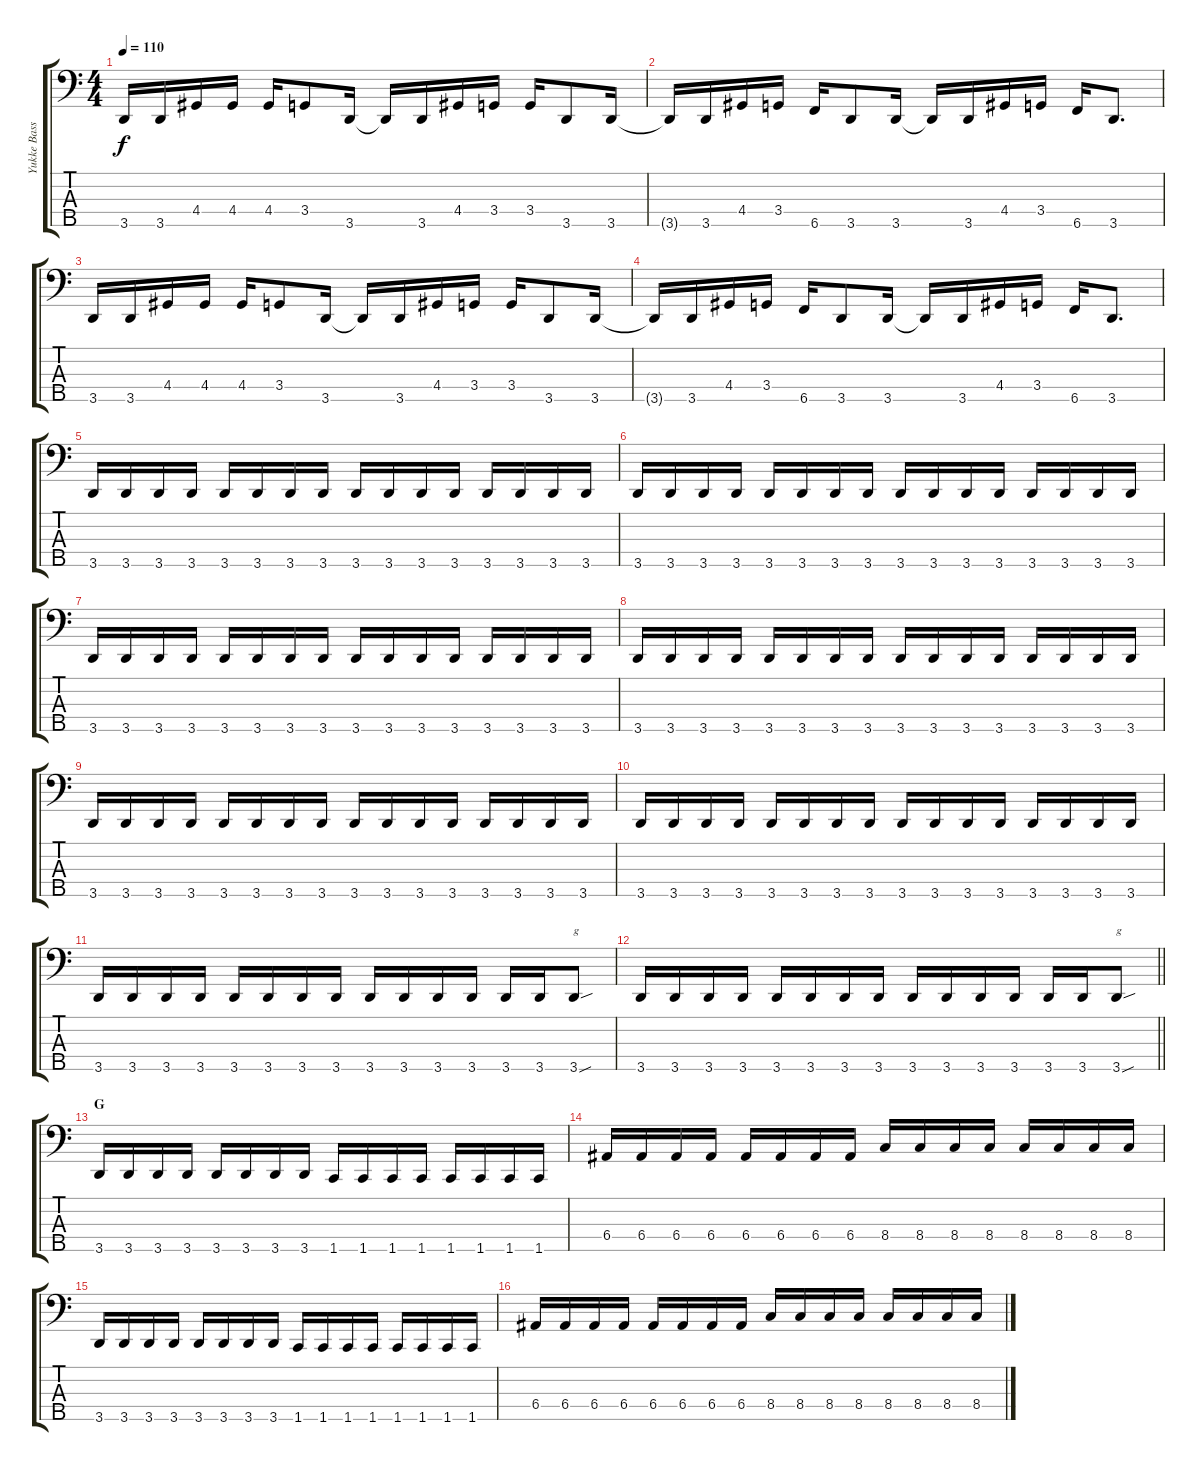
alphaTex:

\track ("Yukke Bass" "Yukke Bass") {instrument electricbassfinger}
\staff {score tabs}
\tuning (G2 D2 A1 E1 B0) {hide}
\ts (4 4)
\tempo 110
\clef f4
\ks c
3.5.16{dy f} 3.5.16 4.4.16 4.4.16 4.4.16 3.4.8 3.5.16 3.5{t}.16 3.5.16 4.4.16 3.4.16 3.4.16 3.5.8 3.5.16 |
3.5{t}.16 3.5.16 4.4.16 3.4.16 6.5.16 3.5.8 3.5.16 3.5{t}.16 3.5.16 4.4.16 3.4.16 6.5.16 3.5.8{d} |
3.5.16 3.5.16 4.4.16 4.4.16 4.4.16 3.4.8 3.5.16 3.5{t}.16 3.5.16 4.4.16 3.4.16 3.4.16 3.5.8 3.5.16 |
3.5{t}.16 3.5.16 4.4.16 3.4.16 6.5.16 3.5.8 3.5.16 3.5{t}.16 3.5.16 4.4.16 3.4.16 6.5.16 3.5.8{d} |
3.5.16 3.5.16 3.5.16 3.5.16 3.5.16 3.5.16 3.5.16 3.5.16 3.5.16 3.5.16 3.5.16 3.5.16 3.5.16 3.5.16 3.5.16 3.5.16 |
3.5.16 3.5.16 3.5.16 3.5.16 3.5.16 3.5.16 3.5.16 3.5.16 3.5.16 3.5.16 3.5.16 3.5.16 3.5.16 3.5.16 3.5.16 3.5.16 |
3.5.16 3.5.16 3.5.16 3.5.16 3.5.16 3.5.16 3.5.16 3.5.16 3.5.16 3.5.16 3.5.16 3.5.16 3.5.16 3.5.16 3.5.16 3.5.16 |
3.5.16 3.5.16 3.5.16 3.5.16 3.5.16 3.5.16 3.5.16 3.5.16 3.5.16 3.5.16 3.5.16 3.5.16 3.5.16 3.5.16 3.5.16 3.5.16 |
3.5.16 3.5.16 3.5.16 3.5.16 3.5.16 3.5.16 3.5.16 3.5.16 3.5.16 3.5.16 3.5.16 3.5.16 3.5.16 3.5.16 3.5.16 3.5.16 |
3.5.16 3.5.16 3.5.16 3.5.16 3.5.16 3.5.16 3.5.16 3.5.16 3.5.16 3.5.16 3.5.16 3.5.16 3.5.16 3.5.16 3.5.16 3.5.16 |
3.5.16 3.5.16 3.5.16 3.5.16 3.5.16 3.5.16 3.5.16 3.5.16 3.5.16 3.5.16 3.5.16 3.5.16 3.5.16 3.5.16 3.5{sou}.8{txt "g"} |
\barLineRight lightlight
3.5.16 3.5.16 3.5.16 3.5.16 3.5.16 3.5.16 3.5.16 3.5.16 3.5.16 3.5.16 3.5.16 3.5.16 3.5.16 3.5.16 3.5{sou}.8{txt "g"} |
\section ("" "G")
3.5.16 3.5.16 3.5.16 3.5.16 3.5.16 3.5.16 3.5.16 3.5.16 1.5.16 1.5.16 1.5.16 1.5.16 1.5.16 1.5.16 1.5.16 1.5.16 |
6.4.16 6.4.16 6.4.16 6.4.16 6.4.16 6.4.16 6.4.16 6.4.16 8.4.16 8.4.16 8.4.16 8.4.16 8.4.16 8.4.16 8.4.16 8.4.16 |
3.5.16 3.5.16 3.5.16 3.5.16 3.5.16 3.5.16 3.5.16 3.5.16 1.5.16 1.5.16 1.5.16 1.5.16 1.5.16 1.5.16 1.5.16 1.5.16 |
6.4.16 6.4.16 6.4.16 6.4.16 6.4.16 6.4.16 6.4.16 6.4.16 8.4.16 8.4.16 8.4.16 8.4.16 8.4.16 8.4.16 8.4.16 8.4.16
